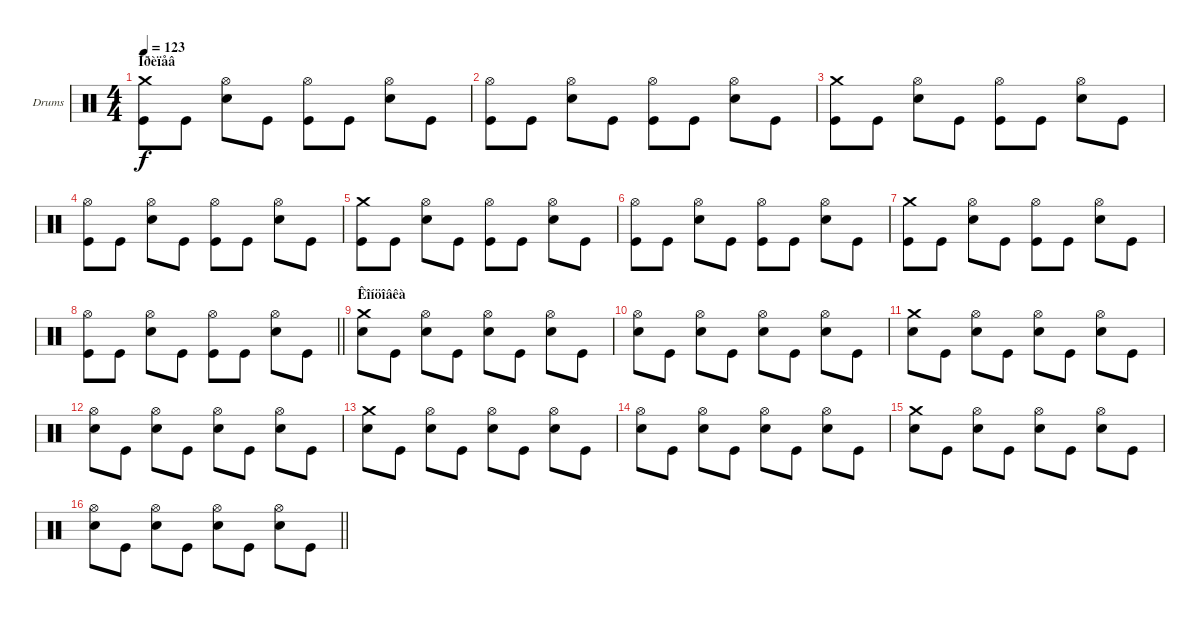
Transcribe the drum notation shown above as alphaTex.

\bracketExtendMode groupsimilarinstruments
\firstSystemTrackNameOrientation horizontal
\otherSystemsTrackNameOrientation horizontal
\track ("Drumkit" "Drums") {instrument percussion}
\staff {score}
\articulation defaults
\ts (4 4)
\section ("" "Ïðèïåâ")
\tempo 123
\clef neutral
\ks c
("Crash medium (hit)" "Kick (hit)").8{dy f} "Kick (hit)".8 ("Hi-Hat (open)" "Snare (hit) 2").8 "Kick (hit)".8 ("Hi-Hat (open)" "Kick (hit)").8 "Kick (hit)".8 ("Hi-Hat (open)" "Snare (hit) 2").8 "Kick (hit)".8 |
("Hi-Hat (open)" "Kick (hit)").8 "Kick (hit)".8 ("Hi-Hat (open)" "Snare (hit) 2").8 "Kick (hit)".8 ("Hi-Hat (open)" "Kick (hit)").8 "Kick (hit)".8 ("Hi-Hat (open)" "Snare (hit) 2").8 "Kick (hit)".8 |
("Crash medium (hit)" "Kick (hit)").8 "Kick (hit)".8 ("Hi-Hat (open)" "Snare (hit) 2").8 "Kick (hit)".8 ("Hi-Hat (open)" "Kick (hit)").8 "Kick (hit)".8 ("Hi-Hat (open)" "Snare (hit) 2").8 "Kick (hit)".8 |
("Hi-Hat (open)" "Kick (hit)").8 "Kick (hit)".8 ("Hi-Hat (open)" "Snare (hit) 2").8 "Kick (hit)".8 ("Hi-Hat (open)" "Kick (hit)").8 "Kick (hit)".8 ("Hi-Hat (open)" "Snare (hit) 2").8 "Kick (hit)".8 |
("Crash medium (hit)" "Kick (hit)").8 "Kick (hit)".8 ("Hi-Hat (open)" "Snare (hit) 2").8 "Kick (hit)".8 ("Hi-Hat (open)" "Kick (hit)").8 "Kick (hit)".8 ("Hi-Hat (open)" "Snare (hit) 2").8 "Kick (hit)".8 |
("Hi-Hat (open)" "Kick (hit)").8 "Kick (hit)".8 ("Hi-Hat (open)" "Snare (hit) 2").8 "Kick (hit)".8 ("Hi-Hat (open)" "Kick (hit)").8 "Kick (hit)".8 ("Hi-Hat (open)" "Snare (hit) 2").8 "Kick (hit)".8 |
("Crash medium (hit)" "Kick (hit)").8 "Kick (hit)".8 ("Hi-Hat (open)" "Snare (hit) 2").8 "Kick (hit)".8 ("Hi-Hat (open)" "Kick (hit)").8 "Kick (hit)".8 ("Hi-Hat (open)" "Snare (hit) 2").8 "Kick (hit)".8 |
\barLineRight lightlight
("Hi-Hat (open)" "Kick (hit)").8 "Kick (hit)".8 ("Hi-Hat (open)" "Snare (hit) 2").8 "Kick (hit)".8 ("Hi-Hat (open)" "Kick (hit)").8 "Kick (hit)".8 ("Hi-Hat (open)" "Snare (hit) 2").8 "Kick (hit)".8 |
\section ("" "Êîíöîâêà")
("Crash medium (hit)" "Snare (hit) 2").8 "Kick (hit)".8 ("Hi-Hat (open)" "Snare (hit) 2").8 "Kick (hit)".8 ("Hi-Hat (open)" "Snare (hit) 2").8 "Kick (hit)".8 ("Hi-Hat (open)" "Snare (hit) 2").8 "Kick (hit)".8 |
("Hi-Hat (open)" "Snare (hit) 2").8 "Kick (hit)".8 ("Hi-Hat (open)" "Snare (hit) 2").8 "Kick (hit)".8 ("Hi-Hat (open)" "Snare (hit) 2").8 "Kick (hit)".8 ("Hi-Hat (open)" "Snare (hit) 2").8 "Kick (hit)".8 |
("Crash medium (hit)" "Snare (hit) 2").8 "Kick (hit)".8 ("Hi-Hat (open)" "Snare (hit) 2").8 "Kick (hit)".8 ("Hi-Hat (open)" "Snare (hit) 2").8 "Kick (hit)".8 ("Hi-Hat (open)" "Snare (hit) 2").8 "Kick (hit)".8 |
("Hi-Hat (open)" "Snare (hit) 2").8 "Kick (hit)".8 ("Hi-Hat (open)" "Snare (hit) 2").8 "Kick (hit)".8 ("Hi-Hat (open)" "Snare (hit) 2").8 "Kick (hit)".8 ("Hi-Hat (open)" "Snare (hit) 2").8 "Kick (hit)".8 |
("Crash medium (hit)" "Snare (hit) 2").8 "Kick (hit)".8 ("Hi-Hat (open)" "Snare (hit) 2").8 "Kick (hit)".8 ("Hi-Hat (open)" "Snare (hit) 2").8 "Kick (hit)".8 ("Hi-Hat (open)" "Snare (hit) 2").8 "Kick (hit)".8 |
("Hi-Hat (open)" "Snare (hit) 2").8 "Kick (hit)".8 ("Hi-Hat (open)" "Snare (hit) 2").8 "Kick (hit)".8 ("Hi-Hat (open)" "Snare (hit) 2").8 "Kick (hit)".8 ("Hi-Hat (open)" "Snare (hit) 2").8 "Kick (hit)".8 |
("Crash medium (hit)" "Snare (hit) 2").8 "Kick (hit)".8 ("Hi-Hat (open)" "Snare (hit) 2").8 "Kick (hit)".8 ("Hi-Hat (open)" "Snare (hit) 2").8 "Kick (hit)".8 ("Hi-Hat (open)" "Snare (hit) 2").8 "Kick (hit)".8 |
\barLineRight lightlight
("Hi-Hat (open)" "Snare (hit) 2").8 "Kick (hit)".8 ("Hi-Hat (open)" "Snare (hit) 2").8 "Kick (hit)".8 ("Hi-Hat (open)" "Snare (hit) 2").8 "Kick (hit)".8 ("Hi-Hat (open)" "Snare (hit) 2").8 "Kick (hit)".8
